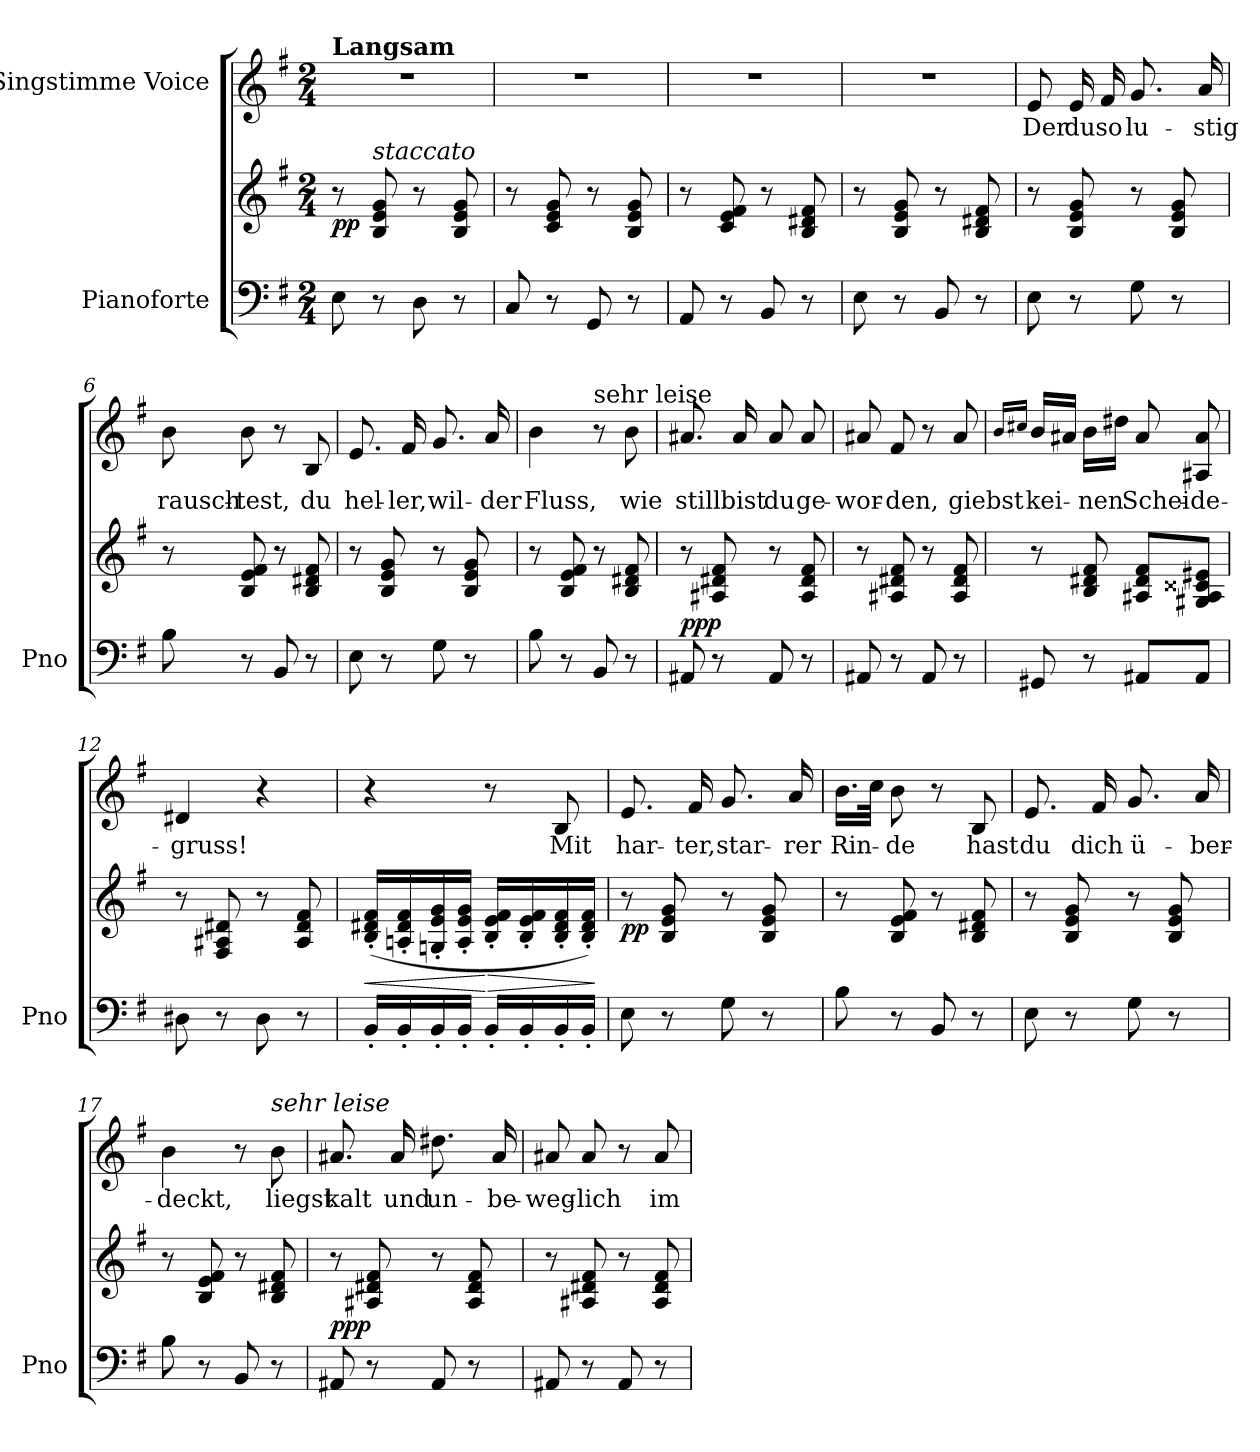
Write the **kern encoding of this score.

**kern	**kern	**dynam	**kern	**text
*part2	*part2	*part2	*part1	*part1
*staff3	*staff2	*staff2/3	*staff1	*staff1
*I"Pianoforte	*	*	*I"Singstimme Voice	*
*I'Pno	*	*	*	*
*clefF4	*clefG2	*	*clefG2	*
*k[f#]	*k[f#]	*	*k[f#]	*
*M2/4	*M2/4	*	*M2/4	*
=1	=1	=1	=1	=1
!	!	!	!LO:TX:a:B:t=Langsam	!
!	!	!LO:DY:b	!	!
8E\	8r	pp	2r	.
!	!LO:TX:i:t=staccato	!	!	!
8r	8B/ 8e/ 8g/	.	.	.
8D\	8r	.	.	.
8r	8B/ 8e/ 8g/	.	.	.
=2	=2	=2	=2	=2
8C/	8r	.	2r	.
8r	8c/ 8e/ 8g/	.	.	.
8GG/	8r	.	.	.
8r	8B/ 8e/ 8g/	.	.	.
=3	=3	=3	=3	=3
8AA/	8r	.	2r	.
8r	8c/ 8e/ 8f#/	.	.	.
8BB/	8r	.	.	.
8r	8B/ 8d#X/ 8f#/	.	.	.
=4	=4	=4	=4	=4
8E\	8r	.	2r	.
8r	8B/ 8e/ 8g/	.	.	.
8BB/	8r	.	.	.
8r	8B/ 8d#X/ 8f#/	.	.	.
=5	=5	=5	=5	=5
8E\	8r	.	8e/	Der
8r	8B/ 8e/ 8g/	.	16e/	du
.	.	.	16f#/	so
8G\	8r	.	8.g/	lu-
8r	8B/ 8e/ 8g/	.	.	.
.	.	.	16a/	-stig
=6	=6	=6	=6	=6
8B\	8r	.	8b\	rausch-
8r	8B/ 8e/ 8f#/	.	8b\	-test,
8BB/	8r	.	8r	.
8r	8B/ 8d#X/ 8f#/	.	8B/	du
=7	=7	=7	=7	=7
8E\	8r	.	8.e/	hel-
8r	8B/ 8e/ 8g/	.	.	.
.	.	.	16f#/	-ler,
8G\	8r	.	8.g/	wil-
8r	8B/ 8e/ 8g/	.	.	.
.	.	.	16a/	-der
=8	=8	=8	=8	=8
8B\	8r	.	4b\	Fluss,
8r	8B/ 8e/ 8f#/	.	.	.
!	!	!	!LO:TX:a:t=sehr leise	!
8BB/	8r	.	8r	.
8r	8B/ 8d#X/ 8f#/	.	8b\	wie
=9	=9	=9	=9	=9
!	!	!LO:DY:a=2	!	!
8AA#X/	8r	ppp	8.a#X/	still
8r	8A#X/ 8d#X/ 8f#/	.	.	.
.	.	.	16a#/	bist
8AA#/	8r	.	8a#/	du
8r	8A#/ 8d#/ 8f#/	.	8a#/	ge-
=10	=10	=10	=10	=10
8AA#X/	8r	.	8a#X/	-wor-
8r	8A#X/ 8d#X/ 8f#/	.	8f#/	-den,
8AA#/	8r	.	8r	.
8r	8A#/ 8d#/ 8f#/	.	8a#/	giebst
=11	=11	=11	=11	=11
.	.	.	16qb/LL	.
.	.	.	16qcc#X/JJ	.
8GG#X/	8r	.	16b/LL	kei-
.	.	.	16a#X/JJ	.
8r	8B/ 8d#X/ 8f#/	.	16b\LL	-nen
.	.	.	16dd#X\JJ	.
8AA#X/L	8A#X/ 8d#/ 8f#/L	.	8a#/	Schei-
8AA#/J	8G#X/ 8A#/ 8c##X/ 8e#X/J	.	8A#X/ 8a#/	-de-
=12	=12	=12	=12	=12
8D#X\	8r	.	4d#X/	-gruss!
8r	8F#/ 8A#X/ 8d#X/	.	.	.
8D#\	8r	.	4r	.
8r	8A#/ 8d#/ 8f#/	.	.	.
=13	=13	=13	=13	=13
!	!	!LO:HP:b	!	!
16BB'/LL	(>16B/' 16d#X/' 16f#/'LL	<	4r	.
16BB'/	16An/' 16d#/' 16f#/'	.	.	.
16BB'/	16Gn/' 16e/' 16g/'	.	.	.
16BB'/JJ	16A/' 16e/' 16g/'JJ	.	.	.
!	!	!LO:HP:n=1:b	!	!
16BB'/LL	16B/' 16e/' 16f#/'LL	[ >	8r	.
16BB'/	16B/' 16e/' 16f#/'	.	.	.
16BB'/	16B/' 16d#/' 16f#/'	.	8B/	Mit
16BB'/JJ	16B/' 16d#/' 16f#/'JJ)	.	.	.
.	.	]	.	.
=14	=14	=14	=14	=14
!	!	!LO:DY:b	!	!
8E\	8r	pp	8.e/	har-
8r	8B/ 8e/ 8g/	.	.	.
.	.	.	16f#/	-ter,
8G\	8r	.	8.g/	star-
8r	8B/ 8e/ 8g/	.	.	.
.	.	.	16a/	-rer
=15	=15	=15	=15	=15
8B\	8r	.	16.b\LL	Rin-
.	.	.	32cc\JJk	.
8r	8B/ 8e/ 8f#/	.	8b\	-de
8BB/	8r	.	8r	.
8r	8B/ 8d#X/ 8f#/	.	8B/	hast
=16	=16	=16	=16	=16
8E\	8r	.	8.e/	du
8r	8B/ 8e/ 8g/	.	.	.
.	.	.	16f#/	dich
8G\	8r	.	8.g/	ü-
8r	8B/ 8e/ 8g/	.	.	.
.	.	.	16a/	-ber-
=17	=17	=17	=17	=17
8B\	8r	.	4b\	-deckt,
8r	8B/ 8e/ 8f#/	.	.	.
8BB/	8r	.	8r	.
!	!	!	!LO:TX:i:t=sehr leise	!
8r	8B/ 8d#X/ 8f#/	.	8b\	liegst
=18	=18	=18	=18	=18
!	!	!LO:DY:b	!	!
8AA#X/	8r	ppp	8.a#X/	kalt
8r	8A#X/ 8d#X/ 8f#/	.	.	.
.	.	.	16a#/	und
8AA#/	8r	.	8.dd#X\	un-
8r	8A#/ 8d#/ 8f#/	.	.	.
.	.	.	16a#/	-be-
=19	=19	=19	=19	=19
8AA#X/	8r	.	8a#X/	-weg-
8r	8A#X/ 8d#X/ 8f#/	.	8a#/	-lich
8AA#/	8r	.	8r	.
8r	8A#/ 8d#/ 8f#/	.	8a#/	-im
=	=	=	=	=
*-	*-	*-	*-	*-
